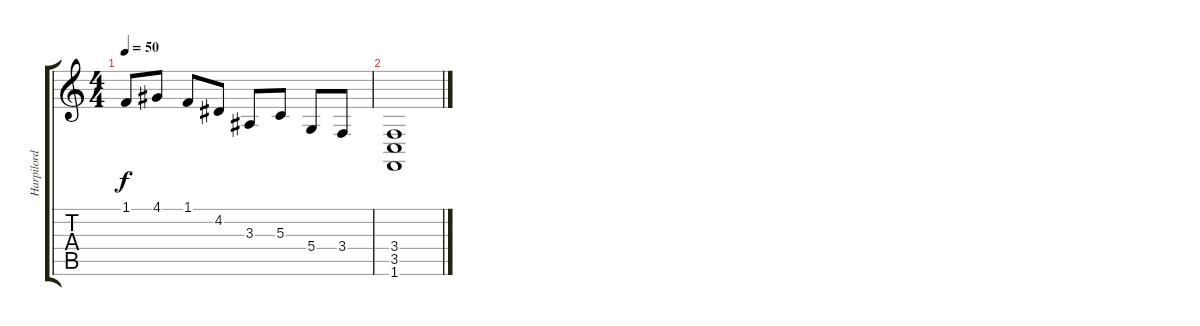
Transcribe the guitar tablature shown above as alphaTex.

\track ("Harpilord" "Harpilord") {instrument harpsichord}
\staff {score tabs}
\tuning (E4 B3 G3 D3 A2 E2) {hide}
\ts (4 4)
\tempo 50
\clef g2
\ks c
1.1.8{dy f} 4.1.8 1.1.8 4.2.8 3.3.8 5.3.8 5.4.8 3.4.8 |
(3.4 3.5 1.6).1
